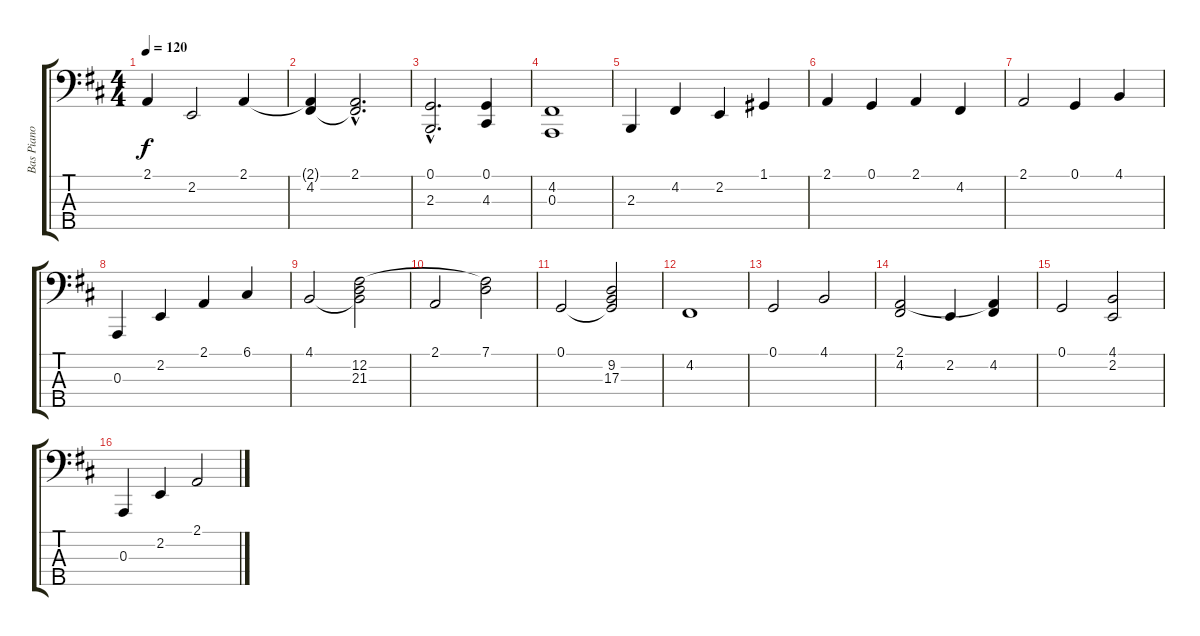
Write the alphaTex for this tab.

\track ("Bas Piano" "Bas Piano") {instrument brightacousticpiano}
\staff {score tabs}
\tuning (G2 D2 A1 E1 B0) {hide}
\ts (4 4)
\tempo 120
\clef f4
\ks d
2.1.4{dy f} 2.2.2 2.1.4 |
(2.1{t} 4.2).4 (2.1{hac} 4.2{hac t}).2{d} |
(0.1{hac} 2.3{hac}).2{d} (0.1 4.3).4 |
(4.2 0.3).1 |
2.3.4 4.2.4 2.2.4 1.1.4 |
2.1.4 0.1.4 2.1.4 4.2.4 |
2.1.2 0.1.4 4.1.4 |
0.3.4 2.2.4 2.1.4 6.1.4 |
4.1.2 (4.1{t} 12.2 21.3).2 |
2.1.2 (7.1 21.3{t}).2 |
0.1.2 (0.1{t} 9.2 17.3).2 |
4.2.1 |
0.1.2 4.1.2 |
(2.1 4.2).2 2.2.4 (2.1{t} 4.2).4 |
0.1.2 (4.1 2.2).2 |
0.3.4 2.2.4 2.1.2
